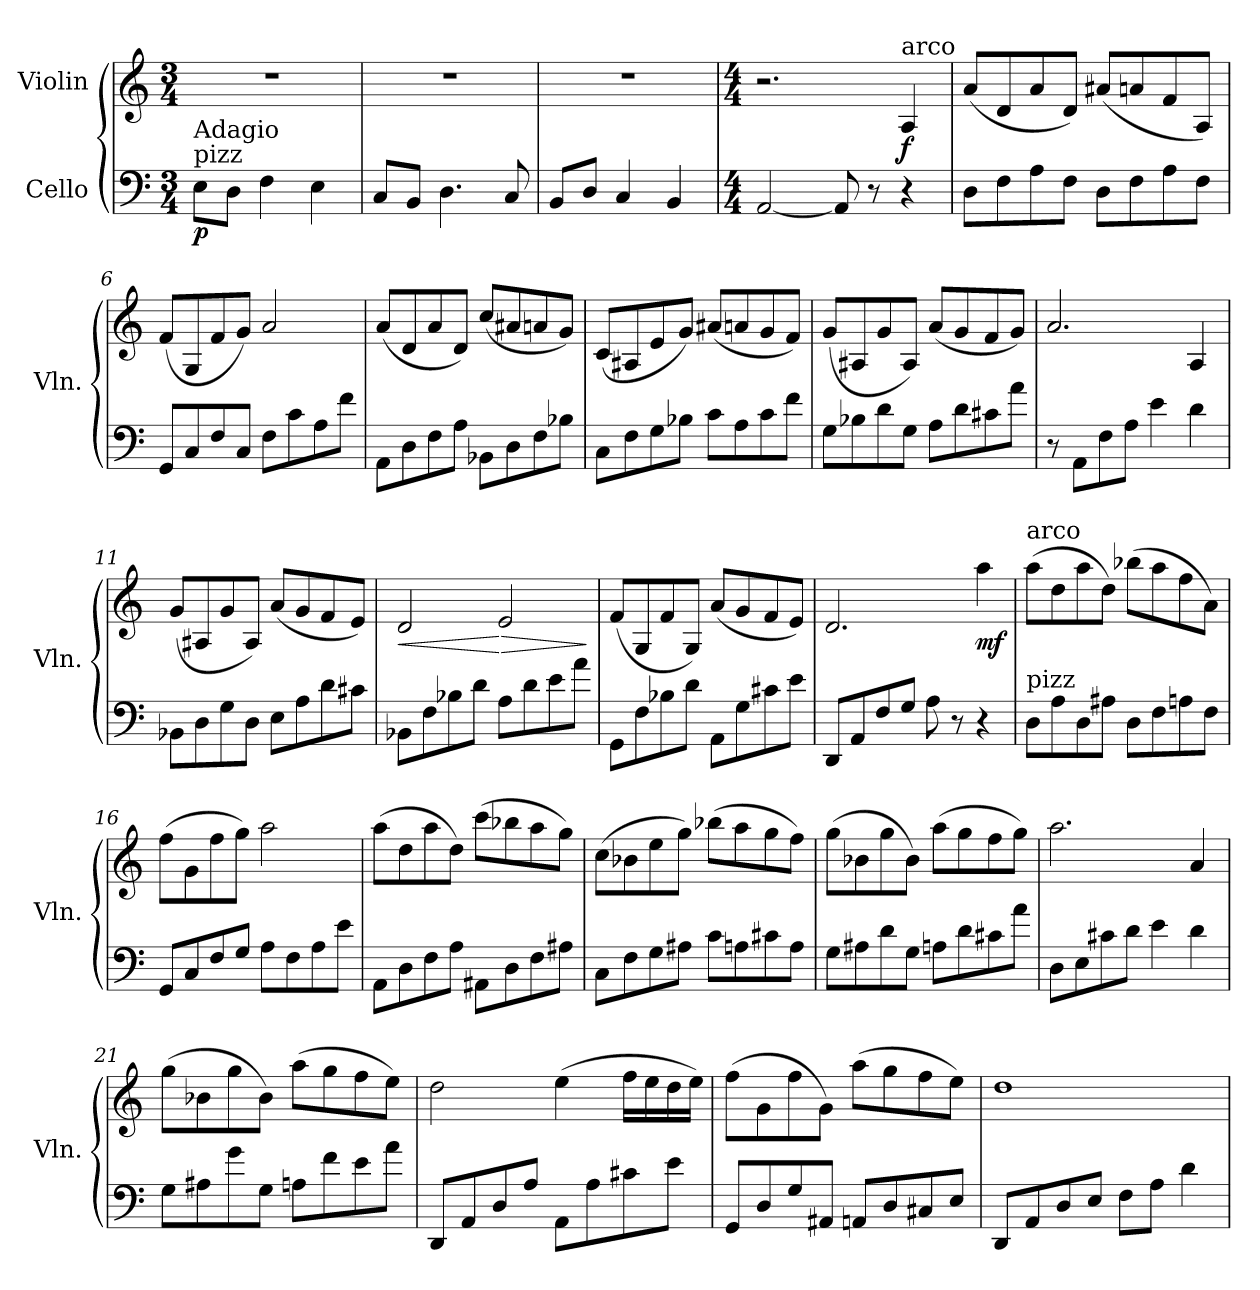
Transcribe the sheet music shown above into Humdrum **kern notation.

**kern	**dynam	**kern	**dynam
*part2	*part2	*part1	*part1
*staff2	*staff2	*staff1	*staff1
*I"Cello	*	*I"Violin	*
*	*	*I'Vln.	*
*clefF4	*	*clefG2	*
*k[]	*	*k[]	*
*M3/4	*	*M3/4	*
*MM52	*	*MM52	*
=1	=1	=1	=1
!LO:TX:a:t=pizz	!	!	!
!LO:TX:a:t=Adagio	!	!	!
!	!LO:DY:b	!	!
8E\L	p	2.r	.
8D\J	.	.	.
4F\	.	.	.
4E\	.	.	.
=2	=2	=2	=2
8C/L	.	2.r	.
8BB/J	.	.	.
4.D\	.	.	.
8C/	.	.	.
=3	=3	=3	=3
8BB/L	.	2.r	.
8D/J	.	.	.
4C/	.	.	.
4BB/	.	.	.
=4	=4	=4	=4
*M4/4	*	*M4/4	*
[2AA/	.	2.r	.
8AA/]	.	.	.
8r	.	.	.
!	!	!LO:TX:a:t=arco	!
!	!	!	!LO:DY:b
4r	.	4A/	f
=5	=5	=5	=5
8D\L	.	(8a/L	.
8F\	.	8d/	.
8A\	.	8a/	.
8F\J	.	8d/J)	.
8D\L	.	(8a#X/L	.
8F\	.	8an/	.
8A\	.	8f/	.
8F\J	.	8A/J)	.
=6	=6	=6	=6
8GG/L	.	(8f/L	.
8C/	.	8G/	.
8F/	.	8f/	.
8C/J	.	8g/J)	.
8F\L	.	2a/	.
8c\	.	.	.
8A\	.	.	.
8f\J	.	.	.
!!LO:LB:g=z
=7	=7	=7	=7
8AA\L	.	(8a/L	.
8D\	.	8d/	.
8F\	.	8a/	.
8A\J	.	8d/J)	.
8BB-X\L	.	(8cc/L	.
8D\	.	8a#X/	.
8F\	.	8an/	.
8B-X\J	.	8g/J)	.
=8	=8	=8	=8
8C\L	.	(8c/L	.
8F\	.	8A#X/	.
8G\	.	8e/	.
8B-X\J	.	8g/J)	.
8c\L	.	(8a#X/L	.
8A\	.	8an/	.
8c\	.	8g/	.
8f\J	.	8f/J)	.
=9	=9	=9	=9
8G\L	.	(8g/L	.
8B-X\	.	8A#X/	.
8d\	.	8g/	.
8G\J	.	8A#/J)	.
8A\L	.	(8a/L	.
8d\	.	8g/	.
8c#X\	.	8f/	.
8a\J	.	8g/J)	.
=10	=10	=10	=10
8r	.	2.a/	.
8AA\L	.	.	.
8F\	.	.	.
8A\J	.	.	.
4e\	.	.	.
4d\	.	4A/	.
!!LO:LB:g=z
=11	=11	=11	=11
8BB-X\L	.	(8g/L	.
8D\	.	8A#X/	.
8G\	.	8g/	.
8D\J	.	8A#/J)	.
8E\L	.	(8a/L	.
8A\	.	8g/	.
8d\	.	8f/	.
8c#X\J	.	8e/J)	.
=12	=12	=12	=12
!	!	!	!LO:HP:b
8BB-X\L	.	2d/	<
8F\	.	.	.
8B-X\	.	.	.
8d\J	.	.	.
!	!	!	!LO:HP:n=1:b
8A\L	.	2e/	[ >
8d\	.	.	.
8e\	.	.	.
8a\J	.	.	.
.	.	.	]
=13	=13	=13	=13
8GG\L	.	(8f/L	.
8F\	.	8G/	.
8B-X\	.	8f/	.
8d\J	.	8G/J)	.
8AA\L	.	(8a/L	.
8G\	.	8g/	.
8c#X\	.	8f/	.
8e\J	.	8e/J)	.
=14	=14	=14	=14
8DD/L	.	2.d/	.
8AA/	.	.	.
8F/	.	.	.
8G/J	.	.	.
8A\	.	.	.
8r	.	.	.
!	!	!	!LO:DY:b
4r	.	4aa\	mf
=15	=15	=15	=15
!	!	!LO:TX:a:t=arco	!
!LO:TX:a:t=pizz	!	!	!
8D\L	.	(8aa\L	.
8A\	.	8dd\	.
8D\	.	8aa\	.
8A#X\J	.	8dd\J)	.
8D\L	.	(8bb-X\L	.
8F\	.	8aa\	.
8An\	.	8ff\	.
8F\J	.	8a\J)	.
!!LO:LB:g=z
=16	=16	=16	=16
8GG/L	.	(8ff\L	.
8C/	.	8g\	.
8F/	.	8ff\	.
8G/J	.	8gg\J)	.
8A\L	.	2aa\	.
8F\	.	.	.
8A\	.	.	.
8e\J	.	.	.
=17	=17	=17	=17
8AA\L	.	(8aa\L	.
8D\	.	8dd\	.
8F\	.	8aa\	.
8A\J	.	8dd\J)	.
8AA#X\L	.	(8ccc\L	.
8D\	.	8bb-X\	.
8F\	.	8aa\	.
8A#X\J	.	8gg\J)	.
=18	=18	=18	=18
8C\L	.	(8cc\L	.
8F\	.	8b-X\	.
8G\	.	8ee\	.
8A#X\J	.	8gg\J)	.
8c\L	.	(8bb-X\L	.
8An\	.	8aa\	.
8c#X\	.	8gg\	.
8A\J	.	8ff\J)	.
=19	=19	=19	=19
8G\L	.	(8gg\L	.
8A#X\	.	8b-X\	.
8d\	.	8gg\	.
8G\J	.	8b-\J)	.
8An\L	.	(8aa\L	.
8d\	.	8gg\	.
8c#X\	.	8ff\	.
8a\J	.	8gg\J)	.
!!LO:LB:g=z
=20	=20	=20	=20
8D\L	.	2.aa\	.
8E\	.	.	.
8c#X\	.	.	.
8d\J	.	.	.
4e\	.	.	.
4d\	.	4a/	.
=21	=21	=21	=21
8G\L	.	(8gg\L	.
8A#X\	.	8b-X\	.
8g\	.	8gg\	.
8G\J	.	8b-\J)	.
8An\L	.	(8aa\L	.
8f\	.	8gg\	.
8e\	.	8ff\	.
8a\J	.	8ee\J)	.
=22	=22	=22	=22
8DD/L	.	2dd\	.
8AA/	.	.	.
8D/	.	.	.
8A/J	.	.	.
8AA\L	.	(4ee\	.
8A\	.	.	.
8c#X\	.	16ff\LL	.
.	.	16ee\	.
8e\J	.	16dd\	.
.	.	16ee\JJ)	.
=23	=23	=23	=23
8GG/L	.	(8ff\L	.
8D/	.	8g\	.
8G/	.	8ff\	.
8AA#X/J	.	8g\J)	.
8AAn/L	.	(8aa\L	.
8D/	.	8gg\	.
8C#X/	.	8ff\	.
8E/J	.	8ee\J)	.
=24	=24	=24	=24
8DD/L	.	1dd	.
8AA/	.	.	.
8D/	.	.	.
8E/J	.	.	.
8F\L	.	.	.
8A\J	.	.	.
4d\	.	.	.
=	=	=	=
*-	*-	*-	*-
